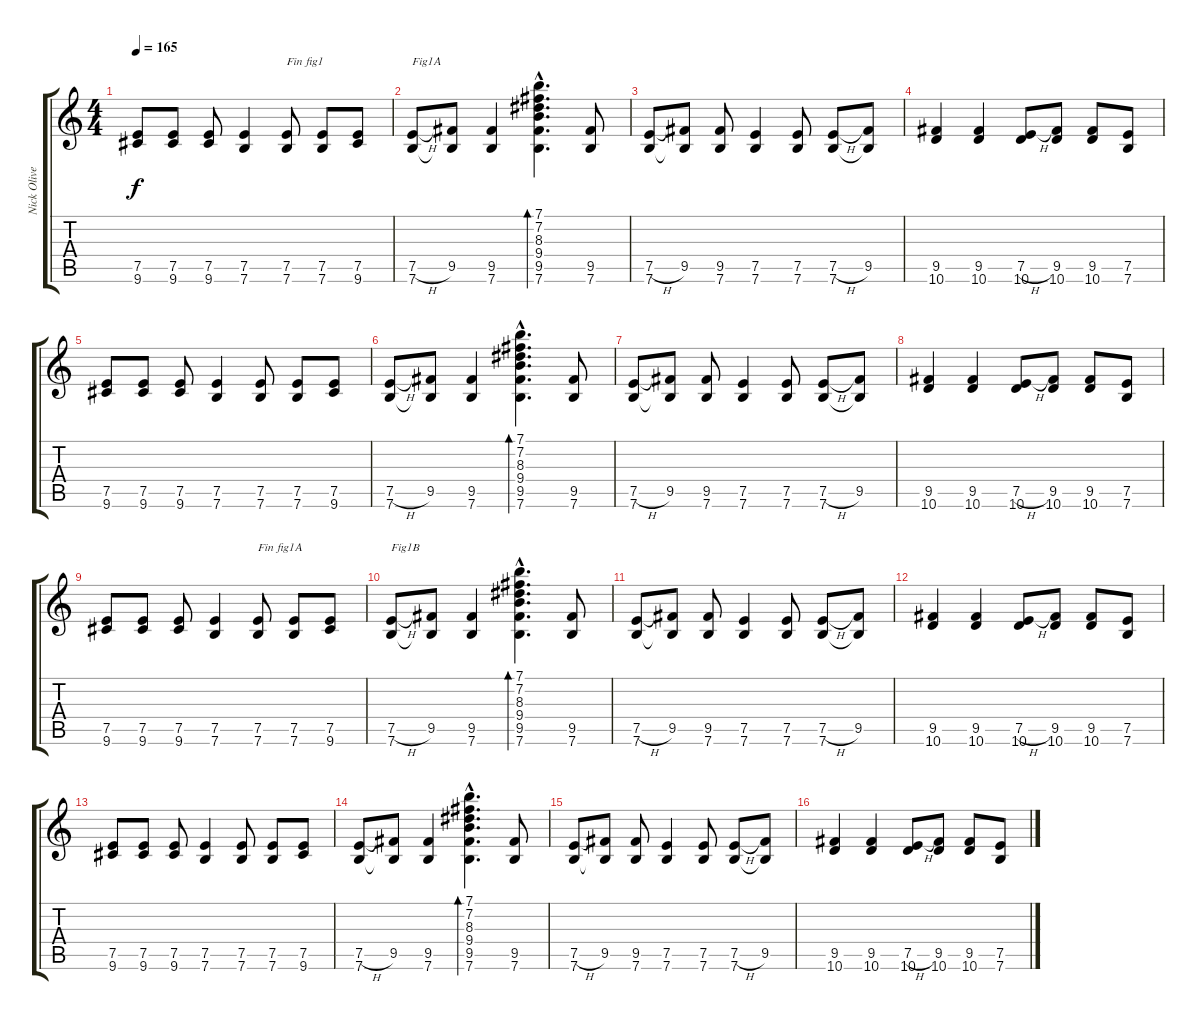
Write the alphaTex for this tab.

\track ("Nick Oliveri" "Nick Olive") {instrument acousticguitarnylon}
\staff {score tabs}
\tuning (E4 B3 G3 D3 A2 E2) {hide}
\ts (4 4)
\tempo 165
\clef g2
\ks c
(7.5 9.6).8{dy f} (7.5 9.6).8 (7.5 9.6).8 (7.5 7.6).4 (7.5 7.6).8{txt "Fin fig1"} (7.5 7.6).8 (7.5 9.6).8 |
(7.5{h} 7.6).8{txt "Fig1A"} (9.5 7.6{t}).8 (9.5 7.6).4 (7.1{hac} 7.2{hac} 8.3{hac} 9.4{hac} 9.5{hac} 7.6{hac}).4{d bd 120} (9.5 7.6).8 |
(7.5{h} 7.6).8 (9.5 7.6{t}).8 (9.5 7.6).8 (7.5 7.6).4 (7.5 7.6).8 (7.5{h} 7.6).8 (9.5 7.6{t}).8 |
(9.5 10.6).4 (9.5 10.6).4 (7.5{h} 10.6).8 (9.5 10.6).8 (9.5 10.6).8 (7.5 7.6).8 |
(7.5 9.6).8 (7.5 9.6).8 (7.5 9.6).8 (7.5 7.6).4 (7.5 7.6).8 (7.5 7.6).8 (7.5 9.6).8 |
(7.5{h} 7.6).8 (9.5 7.6{t}).8 (9.5 7.6).4 (7.1{hac} 7.2{hac} 8.3{hac} 9.4{hac} 9.5{hac} 7.6{hac}).4{d bd 120} (9.5 7.6).8 |
(7.5{h} 7.6).8 (9.5 7.6{t}).8 (9.5 7.6).8 (7.5 7.6).4 (7.5 7.6).8 (7.5{h} 7.6).8 (9.5 7.6{t}).8 |
(9.5 10.6).4 (9.5 10.6).4 (7.5{h} 10.6).8 (9.5 10.6).8 (9.5 10.6).8 (7.5 7.6).8 |
(7.5 9.6).8 (7.5 9.6).8 (7.5 9.6).8 (7.5 7.6).4 (7.5 7.6).8{txt "Fin fig1A"} (7.5 7.6).8 (7.5 9.6).8 |
(7.5{h} 7.6).8{txt "Fig1B"} (9.5 7.6{t}).8 (9.5 7.6).4 (7.1{hac} 7.2{hac} 8.3{hac} 9.4{hac} 9.5{hac} 7.6{hac}).4{d bd 120} (9.5 7.6).8 |
(7.5{h} 7.6).8 (9.5 7.6{t}).8 (9.5 7.6).8 (7.5 7.6).4 (7.5 7.6).8 (7.5{h} 7.6).8 (9.5 7.6{t}).8 |
(9.5 10.6).4 (9.5 10.6).4 (7.5{h} 10.6).8 (9.5 10.6).8 (9.5 10.6).8 (7.5 7.6).8 |
(7.5 9.6).8 (7.5 9.6).8 (7.5 9.6).8 (7.5 7.6).4 (7.5 7.6).8 (7.5 7.6).8 (7.5 9.6).8 |
(7.5{h} 7.6).8 (9.5 7.6{t}).8 (9.5 7.6).4 (7.1{hac} 7.2{hac} 8.3{hac} 9.4{hac} 9.5{hac} 7.6{hac}).4{d bd 120} (9.5 7.6).8 |
(7.5{h} 7.6).8 (9.5 7.6{t}).8 (9.5 7.6).8 (7.5 7.6).4 (7.5 7.6).8 (7.5{h} 7.6).8 (9.5 7.6{t}).8 |
(9.5 10.6).4 (9.5 10.6).4 (7.5{h} 10.6).8 (9.5 10.6).8 (9.5 10.6).8 (7.5 7.6).8
